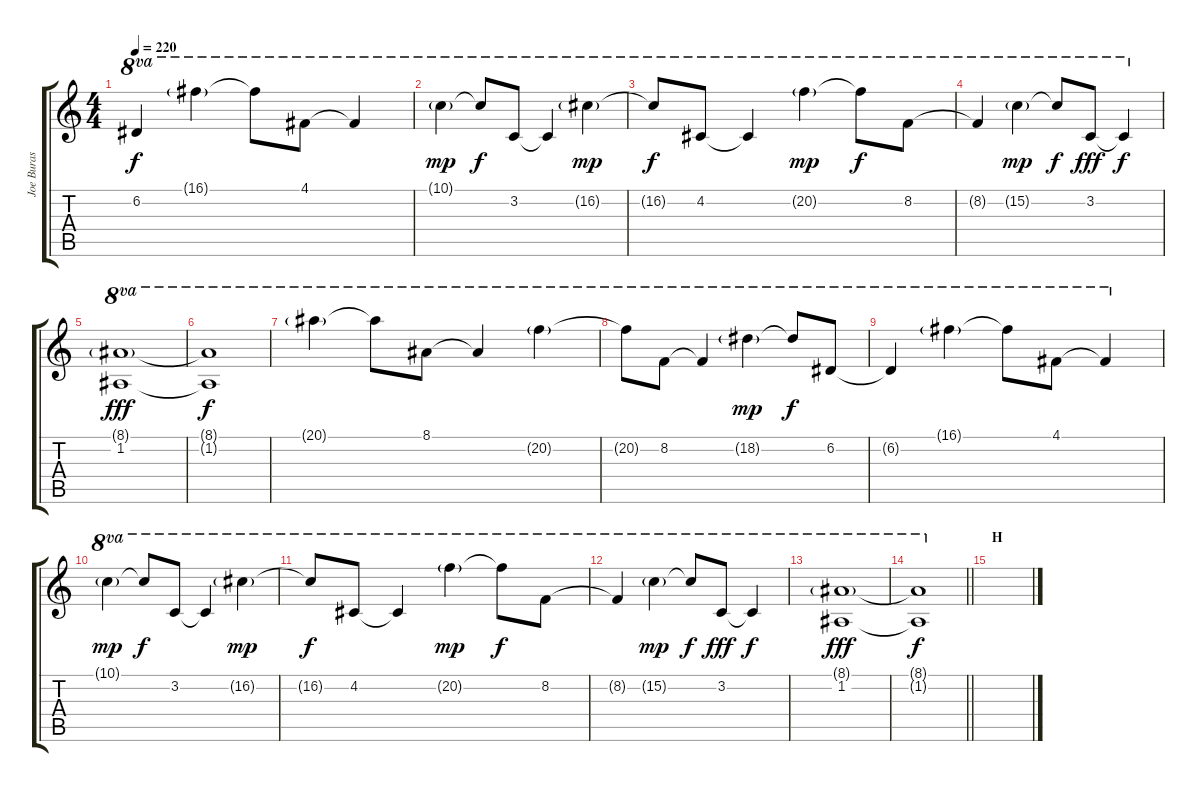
\track ("Joe Buras - Keys" "Joe Buras ") {instrument pad1newage}
\staff {score tabs}
\tuning (D5 A4 F4 C4 G3 D3) {hide}
\ts (4 4)
\tempo 220
\clef g2
\ks c
6.2{t}.4{ot 8va dy f} 16.1{g}.4{ot 8va} 16.1{t}.8{ot 8va} 4.1.8{ot 8va} 4.1{t}.4{ot 8va} |
10.1{g}.4{ot 8va dy mp} 10.1{t}.8{ot 8va dy f} 3.2.8{ot 8va} 3.2{t}.4{ot 8va} 16.2{g}.4{ot 8va dy mp} |
16.2{t}.8{ot 8va dy f} 4.2.8{ot 8va} 4.2{t}.4{ot 8va} 20.2{g}.4{ot 8va dy mp} 20.2{t}.8{ot 8va dy f} 8.2.8{ot 8va} |
8.2{t}.4{ot 8va} 15.2{g}.4{ot 8va dy mp} 15.2{t}.8{ot 8va dy f} 3.2.8{ot 8va dy fff} 3.2{t}.4{ot 8va dy f} |
(8.1{g} 1.2).1{ot 8va dy fff} |
(8.1{t} 1.2{t}).1{ot 8va dy f} |
20.1{g}.4{ot 8va} 20.1{t}.8{ot 8va} 8.1.8{ot 8va} 8.1{t}.4{ot 8va} 20.2{g}.4{ot 8va} |
20.2{t}.8{ot 8va} 8.2.8{ot 8va} 8.2{t}.4{ot 8va} 18.2{g}.4{ot 8va dy mp} 18.2{t}.8{ot 8va dy f} 6.2.8{ot 8va} |
6.2{t}.4{ot 8va} 16.1{g}.4{ot 8va} 16.1{t}.8{ot 8va} 4.1.8{ot 8va} 4.1{t}.4{ot 8va} |
10.1{g}.4{ot 8va dy mp} 10.1{t}.8{ot 8va dy f} 3.2.8{ot 8va} 3.2{t}.4{ot 8va} 16.2{g}.4{ot 8va dy mp} |
16.2{t}.8{ot 8va dy f} 4.2.8{ot 8va} 4.2{t}.4{ot 8va} 20.2{g}.4{ot 8va dy mp} 20.2{t}.8{ot 8va dy f} 8.2.8{ot 8va} |
8.2{t}.4{ot 8va} 15.2{g}.4{ot 8va dy mp} 15.2{t}.8{ot 8va dy f} 3.2.8{ot 8va dy fff} 3.2{t}.4{ot 8va dy f} |
(8.1{g} 1.2).1{ot 8va dy fff} |
\barLineRight lightlight
(8.1{t} 1.2{t}).1{ot 8va dy f} |
\section ("" "H")
